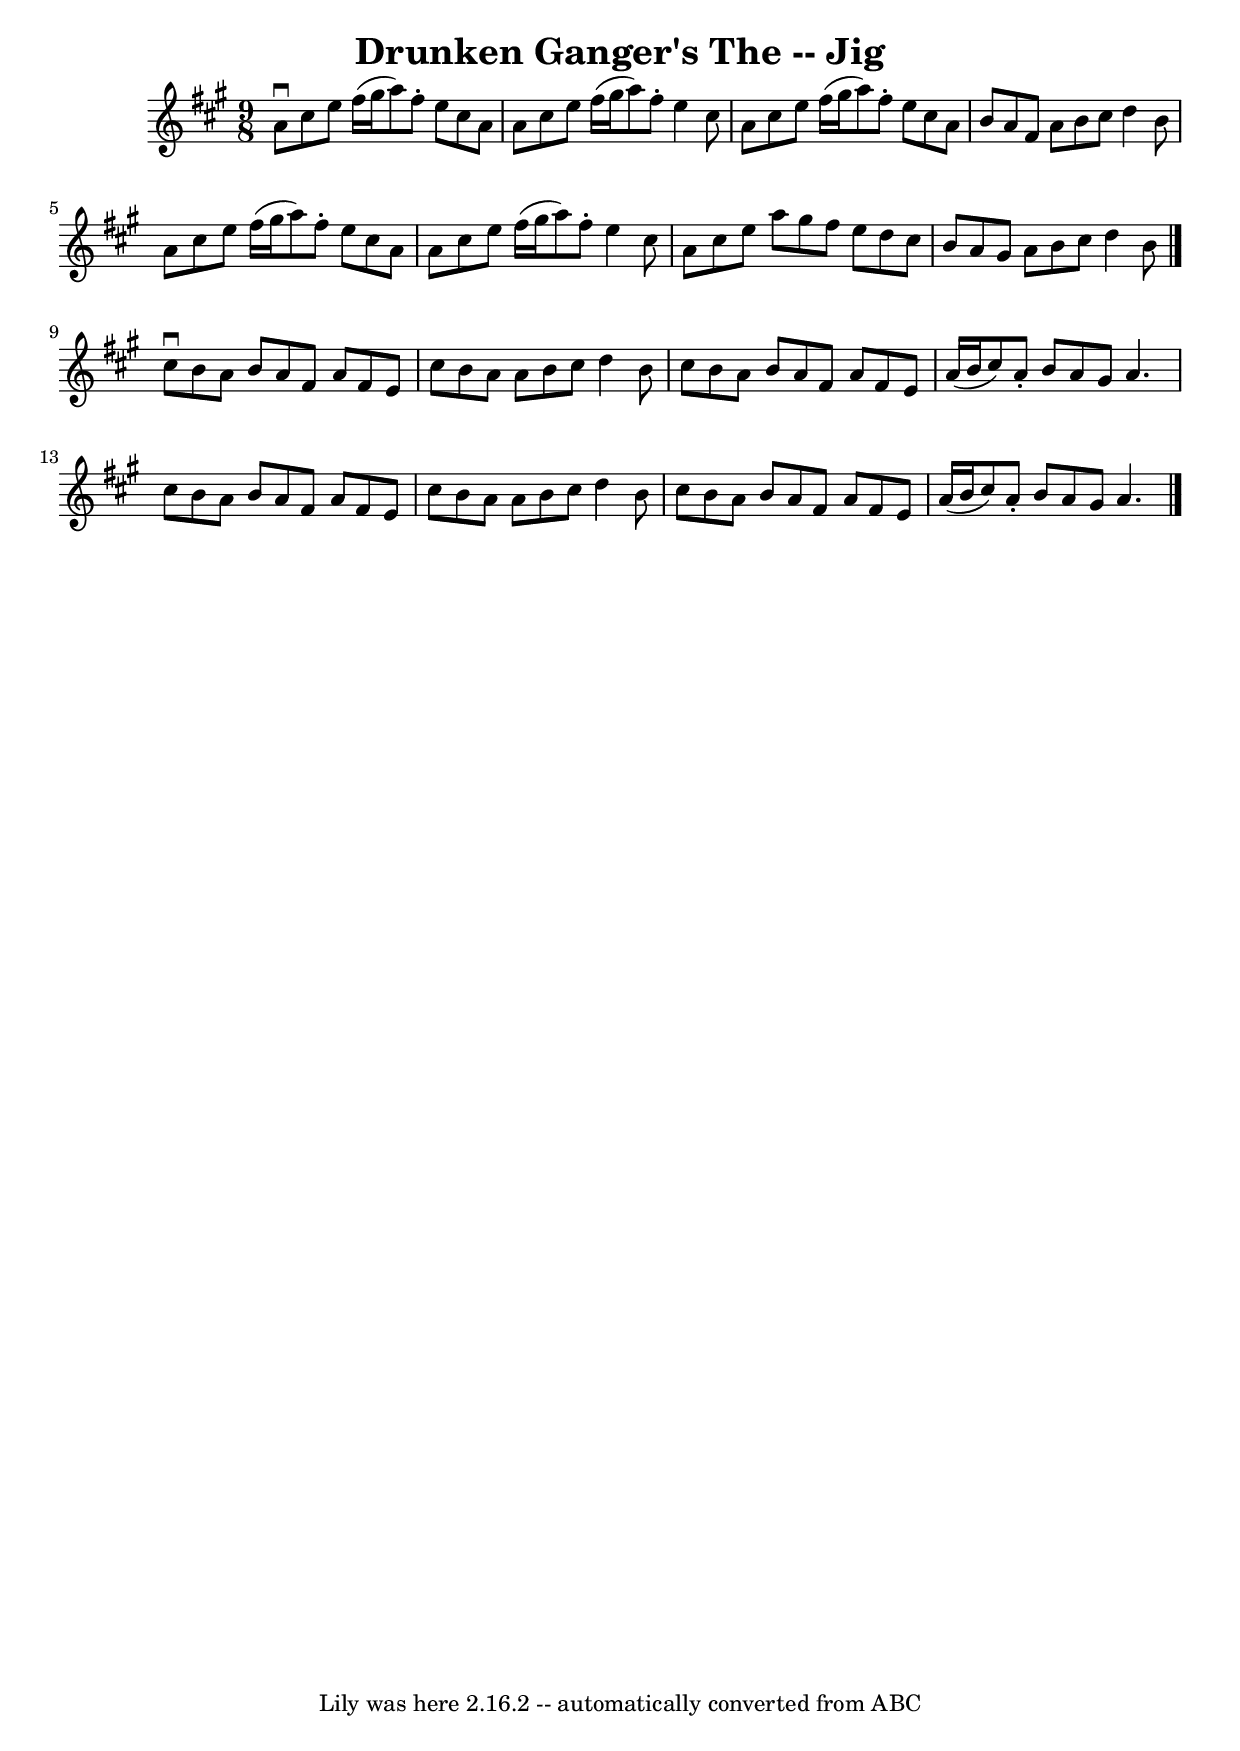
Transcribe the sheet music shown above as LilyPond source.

\version "2.16.2"
\include "Mammoth.ily"
\header {
  %% book = "Ryan's Mammoth Collection"
  crossRefNumber = "1"
  footnotes = ""
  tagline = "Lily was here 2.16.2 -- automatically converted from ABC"
  title = "Drunken Ganger's The -- Jig"

}
voicedefault =  {


  \time 9/8 
  \key a \major
  a'8^\downbow cis''8 e''8 fis''16 (gis''16 
  a''8) fis''8 -. e''8 cis''8 a'8  |
  a'8 cis''8    
  e''8 fis''16 (gis''16 a''8) fis''8 -. e''4 cis''8  |
  
  a'8 cis''8 e''8 fis''16 (gis''16 a''8) fis''8 -. e''8    
  cis''8 a'8  |
  b'8 a'8 fis'8 a'8 b'8 cis''8 d''4   
  b'8  |
  a'8 cis''8 e''8 fis''16 (gis''16 a''8)   
  fis''8 -. e''8 cis''8 a'8  |
  a'8 cis''8 e''8 fis''16 
  (gis''16 a''8) fis''8 -. e''4 cis''8  |
  a'8 cis''8  
  e''8 a''8 gis''8 fis''8 e''8 d''8 cis''8  |
  b'8    
  a'8 gis'8 a'8 b'8 cis''8 d''4 b'8  \bar "|." cis''8 
  ^\downbow b'8 a'8 b'8 a'8 fis'8 a'8 fis'8 e'8  |
  
  cis''8 b'8 a'8 a'8 b'8 cis''8 d''4 b'8  |
  cis''8 
  b'8 a'8 b'8 a'8 fis'8 a'8 fis'8 e'8  |
  a'16 (
  b'16 cis''8) a'8 -. b'8 a'8 gis'8 a'4.    |
  
  cis''8 b'8 a'8 b'8 a'8 fis'8 a'8 fis'8 e'8  |
  
  cis''8 b'8 a'8 a'8 b'8 cis''8 d''4 b'8  |
  cis''8  
  b'8 a'8 b'8 a'8 fis'8 a'8 fis'8 e'8  |
  a'16 (
  b'16 cis''8) a'8 -. b'8 a'8 gis'8 a'4.    \bar "|."   

}

\score{
  <<

    \context Staff="default"
    {
      \voicedefault 
      
    }

  >>
  \layout {
    
  }
  \midi {
  }

}
